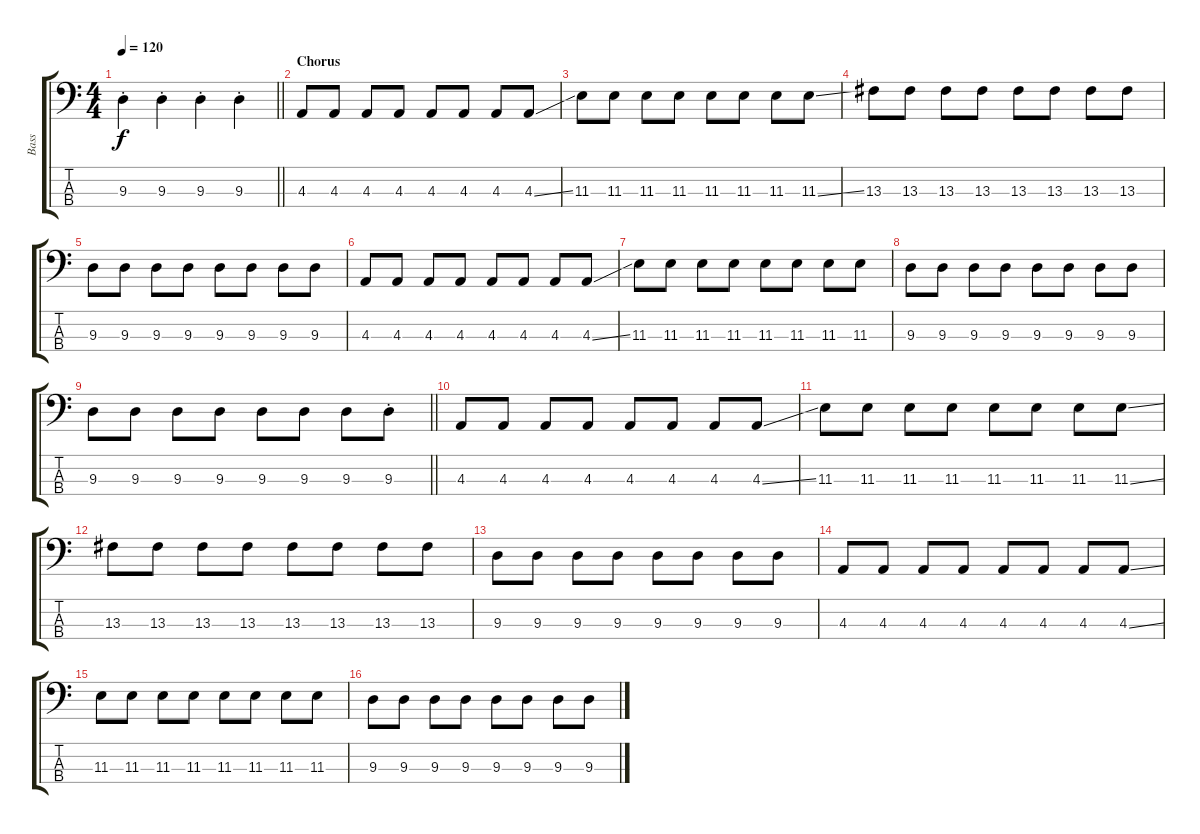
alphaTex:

\track ("Bass" "Bass") {instrument electricbassfinger}
\staff {score tabs}
\tuning (Eb2 Bb1 F1 C1) {hide}
\ts (4 4)
\tempo 120
\clef f4
\barLineRight lightlight
\ks c
9.3{st}.4{dy f} 9.3{st}.4 9.3{st}.4 9.3{st}.4 |
\section ("" "Chorus")
4.3.8 4.3.8 4.3.8 4.3.8 4.3.8 4.3.8 4.3.8 4.3{ss}.8 |
11.3.8 11.3.8 11.3.8 11.3.8 11.3.8 11.3.8 11.3.8 11.3{ss}.8 |
13.3.8 13.3.8 13.3.8 13.3.8 13.3.8 13.3.8 13.3.8 13.3.8 |
9.3.8 9.3.8 9.3.8 9.3.8 9.3.8 9.3.8 9.3.8 9.3.8 |
4.3.8 4.3.8 4.3.8 4.3.8 4.3.8 4.3.8 4.3.8 4.3{ss}.8 |
11.3.8 11.3.8 11.3.8 11.3.8 11.3.8 11.3.8 11.3.8 11.3.8 |
9.3.8 9.3.8 9.3.8 9.3.8 9.3.8 9.3.8 9.3.8 9.3.8 |
\barLineRight lightlight
9.3.8 9.3.8 9.3.8 9.3.8 9.3.8 9.3.8 9.3.8 9.3{st}.8 |
4.3.8 4.3.8 4.3.8 4.3.8 4.3.8 4.3.8 4.3.8 4.3{ss}.8 |
11.3.8 11.3.8 11.3.8 11.3.8 11.3.8 11.3.8 11.3.8 11.3{ss}.8 |
13.3.8 13.3.8 13.3.8 13.3.8 13.3.8 13.3.8 13.3.8 13.3.8 |
9.3.8 9.3.8 9.3.8 9.3.8 9.3.8 9.3.8 9.3.8 9.3.8 |
4.3.8 4.3.8 4.3.8 4.3.8 4.3.8 4.3.8 4.3.8 4.3{ss}.8 |
11.3.8 11.3.8 11.3.8 11.3.8 11.3.8 11.3.8 11.3.8 11.3.8 |
9.3.8 9.3.8 9.3.8 9.3.8 9.3.8 9.3.8 9.3.8 9.3.8
